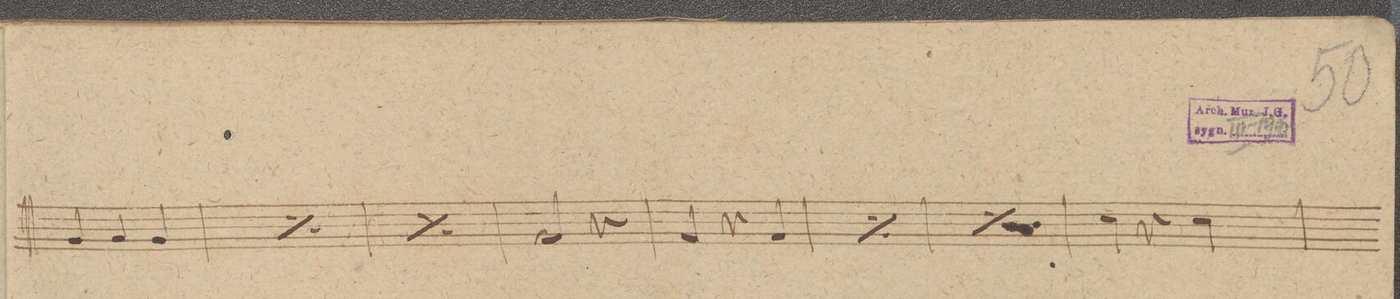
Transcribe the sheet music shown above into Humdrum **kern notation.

**kern	**dynam
*I"Alto Viola	*
*clefC3	*
*k[f#c#]	*
*M3/4	*
4A/	.
4A/	.
4A/	.
=43	=43
*rep	*
4A/	.
4A/	.
4A/	.
*Xrep	*
=44	=44
*rep	*
4A/	.
4A/	.
4A/	.
*Xrep	*
=45	=45
2A/	.
4r	.
=46	=46
4G/	.
4r	.
4G/	.
=47	=47
*rep	*
4G/	.
4r	.
4G/	.
*Xrep	*
=48	=48
*rep	*
4G/	.
4r	.
4G/	.
*Xrep	*
=49	=49
4d\	.
4r	.
4d\	.
=50	=50
*-	*-
